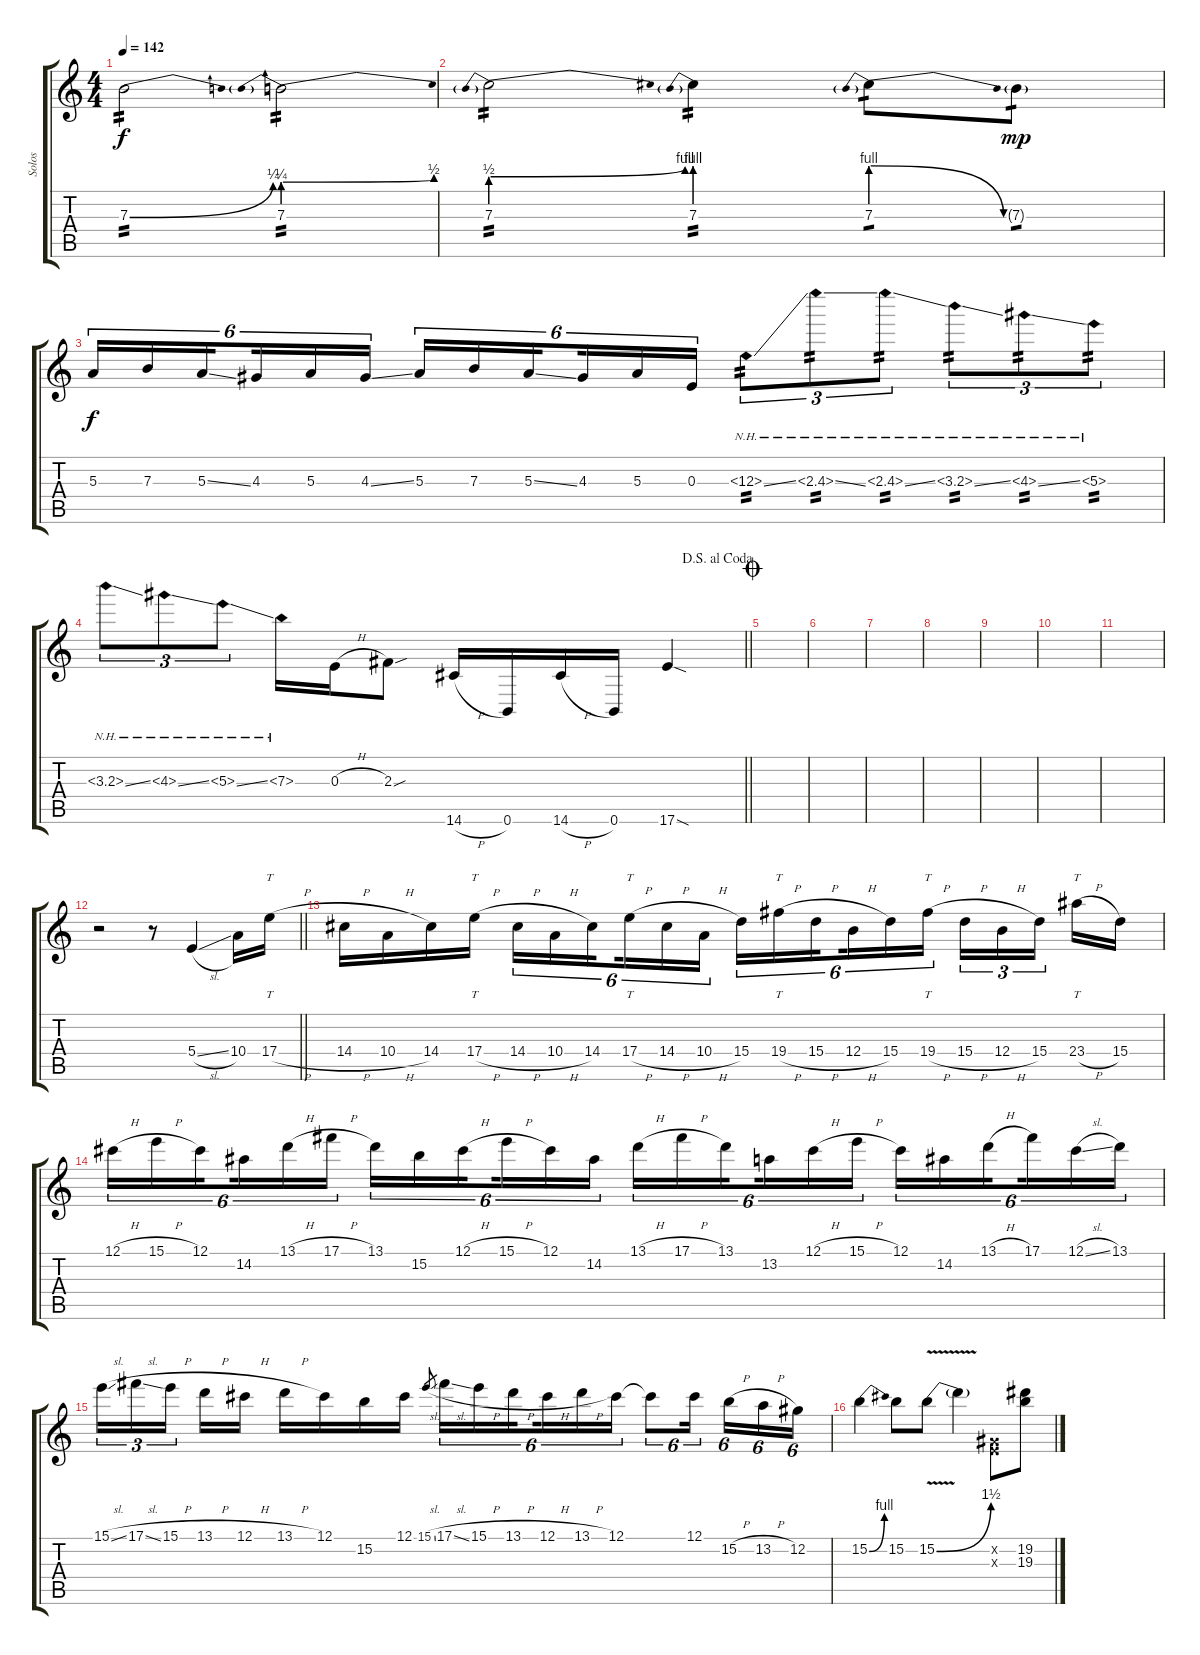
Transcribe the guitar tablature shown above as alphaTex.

\track ("Solos" "Solos") {instrument distortionguitar}
\staff {score tabs}
\tuning (Db4 Ab3 E3 B2 Gb2 B1) {hide}
\ts (4 4)
\tempo 142
\clef g2
\ks c
7.3{be (bend 0 0 60 1)}.2{tp 2 dy f beam Down} 7.3{be (prebendbend 0 1 60 2)}.2{tp 2 beam Down} |
7.3{be (prebendbend 0 2 60 4)}.2{tp 2 beam Down} 7.3{be (prebend 0 4 60 4)}.4{tp 2 beam Down} 7.3{be (prebendrelease 0 4 60 0)}.8{tp 1 beam Down} 7.3{g}.8{tp 1 dy mp beam Down} |
5.3.16{tu (6 4) dy f} 7.3.16{tu (6 4)} 5.3{ss}.16{tu (6 4) beam splitsecondary} 4.3.16{tu (6 4)} 5.3.16{tu (6 4)} 4.3{ss}.16{tu (6 4)} 5.3.16{tu (6 4)} 7.3.16{tu (6 4)} 5.3{ss}.16{tu (6 4) beam splitsecondary} 4.3.16{tu (6 4)} 5.3.16{tu (6 4)} 0.3.16{tu (6 4)} 1.3{nh ss}.8{tu (3 2) tp 2} 2.3{nh ss}.8{tu (3 2) tp 2} 2.3{nh ss}.8{tu (3 2) tp 2} 3.3{nh ss}.8{tu (3 2) tp 2} 4.3{nh ss}.8{tu (3 2) tp 2} 5.3{nh}.8{tu (3 2) tp 2} |
\jump dalsegnoalcoda
\barLineRight lightlight
3.3{nh ss}.8{tu (3 2)} 4.3{nh ss}.8{tu (3 2)} 5.3{nh ss}.8{tu (3 2)} 7.3{nh}.16 0.3{h}.16 2.3{sou}.8 14.6{h}.16 0.6.16 14.6{h}.16 0.6.16 17.6{sod}.4 |
\jump coda
|
|
|
|
|
|
|
\barLineRight lightlight
r.2 r.8 5.4{sl}.4 10.4.16 17.4{h}.16{tt} |
14.4{h}.16 10.4{h}.16 14.4.16 17.4{h}.16{tt} 14.4{h}.16{tu (6 4)} 10.4{h}.16{tu (6 4)} 14.4.16{tu (6 4) beam splitsecondary} 17.4{h}.16{tt tu (6 4)} 14.4{h}.16{tu (6 4)} 10.4{h}.16{tu (6 4)} 15.4.16{tu (6 4)} 19.4{h}.16{tt tu (6 4)} 15.4{h}.16{tu (6 4) beam splitsecondary} 12.4{h}.16{tu (6 4)} 15.4.16{tu (6 4)} 19.4{h}.16{tt tu (6 4)} 15.4{h}.16{tu (3 2)} 12.4{h}.16{tu (3 2)} 15.4.16{tu (3 2) beam splitsecondary} 23.4{h}.16{tt} 15.4.16 |
12.1{h}.16{tu (6 4)} 15.1{h}.16{tu (6 4)} 12.1.16{tu (6 4) beam splitsecondary} 14.2.16{tu (6 4)} 13.1{h}.16{tu (6 4)} 17.1{h}.16{tu (6 4)} 13.1.16{tu (6 4)} 15.2.16{tu (6 4)} 12.1{h}.16{tu (6 4) beam splitsecondary} 15.1{h}.16{tu (6 4)} 12.1.16{tu (6 4)} 14.2.16{tu (6 4)} 13.1{h}.16{tu (6 4)} 17.1{h}.16{tu (6 4)} 13.1.16{tu (6 4) beam splitsecondary} 13.2.16{tu (6 4)} 12.1{h}.16{tu (6 4)} 15.1{h}.16{tu (6 4)} 12.1.16{tu (6 4)} 14.2.16{tu (6 4)} 13.1{h}.16{tu (6 4) beam splitsecondary} 17.1.16{tu (6 4)} 12.1{sl}.16{tu (6 4)} 13.1.16{tu (6 4)} |
15.1{sl}.16{tu (3 2)} 17.1{sl}.16{tu (3 2)} 15.1{h}.16{tu (3 2) beam splitsecondary} 13.1{h}.16 12.1{h}.16 13.1{h}.16 12.1.16 15.2.16 12.1.16 15.1{sl}.8{gr} 17.1{sl}.16{tu (6 4)} 15.1{h}.16{tu (6 4)} 13.1{h}.16{tu (6 4) beam splitsecondary} 12.1{h}.16{tu (6 4)} 13.1{h}.16{tu (6 4)} 12.1.16{tu (6 4)} 12.1{t}.8{tu (6 4)} 12.1.16{tu (6 4) beam splitsecondary} 15.2{h}.16{tu (6 4)} 13.2{h}.16{tu (6 4)} 12.2.16{tu (6 4)} |
15.2{be (bend 0 0 60 4)}.4 15.2.8 15.2{be (bend 0 0 60 6) v}.8 15.2{t}.4 (0.2{x} 0.3{x}).8 (19.2 19.3).8
